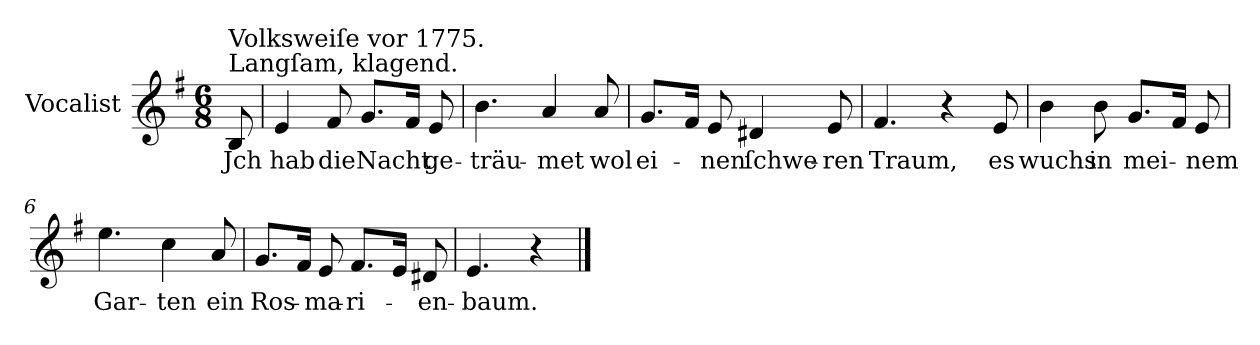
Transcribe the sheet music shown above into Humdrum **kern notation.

**kern	**text
*part1	*part1
*staff1	*staff1
*I"Vocalist	*
*k[f#]	*
*e:	*
*M6/8	*
=	=
!LO:TX:a:t=Langſam, klagend.	!
!LO:TX:a:t=Volksweiſe vor 1775.	!
8B	Jch
=1	=1
4e	hab
8f#	die
8.gL	Nacht
16f#Jk	.
8e	ge-
=2	=2
4.b	-träu-
4a	-met
8a	wol
=3	=3
8.gL	ei-
16f#Jk	.
8e	-nen
4d#X	ſchwe-
8e	-ren
=4	=4
4.f#	Traum,
4r	.
8e	es
=5	=5
4b	wuchs
8b	in
8.gL	mei-
16f#Jk	.
8e	-nem
=6	=6
4.ee	Gar-
4cc	-ten
8a	ein
=7	=7
8.gL	Ros-
16f#Jk	.
8e	-ma-
8.f#L	-ri-
16eJk	.
8d#X	-en-
=8	=8
4.e	-baum.
4r	.
==	==
*-	*-
